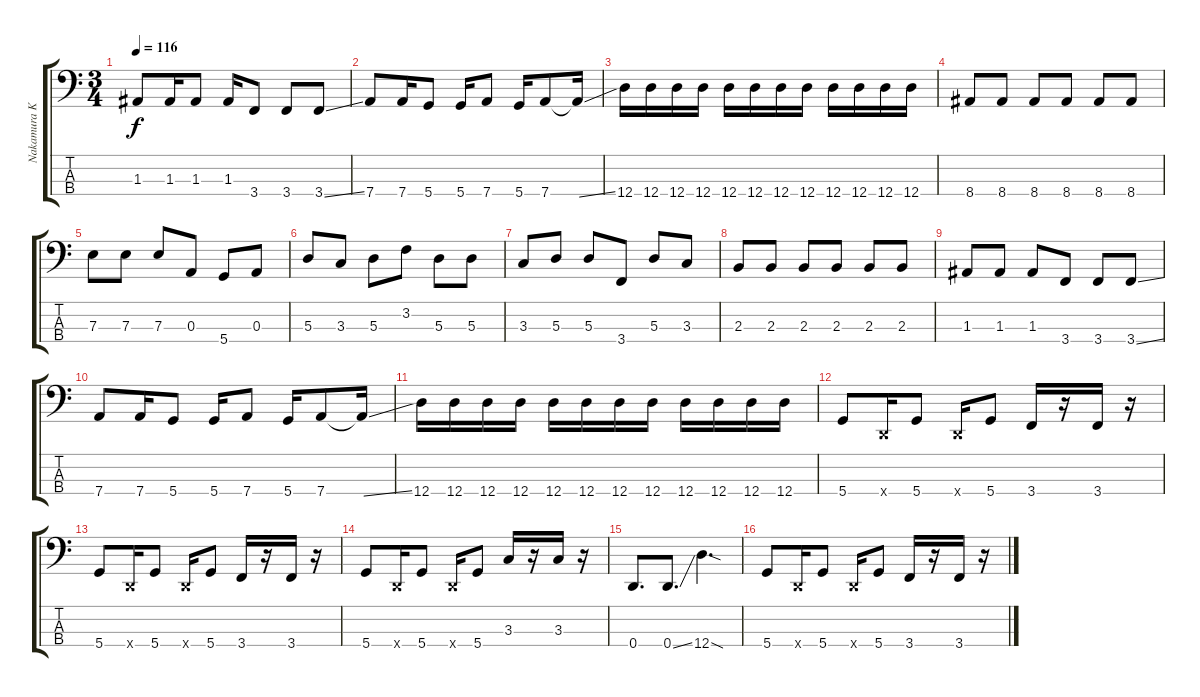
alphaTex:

\track ("Nakamura Kazuhiko" "Nakamura K") {instrument electricbassfinger}
\staff {score tabs}
\tuning (G2 D2 A1 D1) {hide}
\ts (3 4)
\tempo 116
\clef f4
\ks c
1.3.8{dy f} 1.3.16 1.3.8 1.3.16 3.4.8 3.4.8 3.4{ss}.8 |
7.4.8 7.4.16 5.4.8 5.4.16 7.4.8 5.4.16 7.4.8 7.4{ss t}.16 |
12.4.16 12.4.16 12.4.16 12.4.16 12.4.16 12.4.16 12.4.16 12.4.16 12.4.16 12.4.16 12.4.16 12.4.16 |
8.4.8 8.4.8 8.4.8 8.4.8 8.4.8 8.4.8 |
7.3.8 7.3.8 7.3.8 0.3.8 5.4.8 0.3.8 |
5.3.8 3.3.8 5.3.8 3.2.8 5.3.8 5.3.8 |
3.3.8 5.3.8 5.3.8 3.4.8 5.3.8 3.3.8 |
2.3.8 2.3.8 2.3.8 2.3.8 2.3.8 2.3.8 |
1.3.8 1.3.8 1.3.8 3.4.8 3.4.8 3.4{ss}.8 |
7.4.8 7.4.16 5.4.8 5.4.16 7.4.8 5.4.16 7.4.8 7.4{ss t}.16 |
12.4.16 12.4.16 12.4.16 12.4.16 12.4.16 12.4.16 12.4.16 12.4.16 12.4.16 12.4.16 12.4.16 12.4.16 |
5.4.8 0.4{x}.16 5.4.8 0.4{x}.16 5.4.8 3.4.16 r.16 3.4.16 r.16 |
5.4.8 0.4{x}.16 5.4.8 0.4{x}.16 5.4.8 3.4.16 r.16 3.4.16 r.16 |
5.4.8 0.4{x}.16 5.4.8 0.4{x}.16 5.4.8 3.3.16 r.16 3.3.16 r.16 |
0.4.8{d} 0.4{ss}.8{d} 12.4{sod}.4{d} |
5.4.8 0.4{x}.16 5.4.8 0.4{x}.16 5.4.8 3.4.16 r.16 3.4.16 r.16
